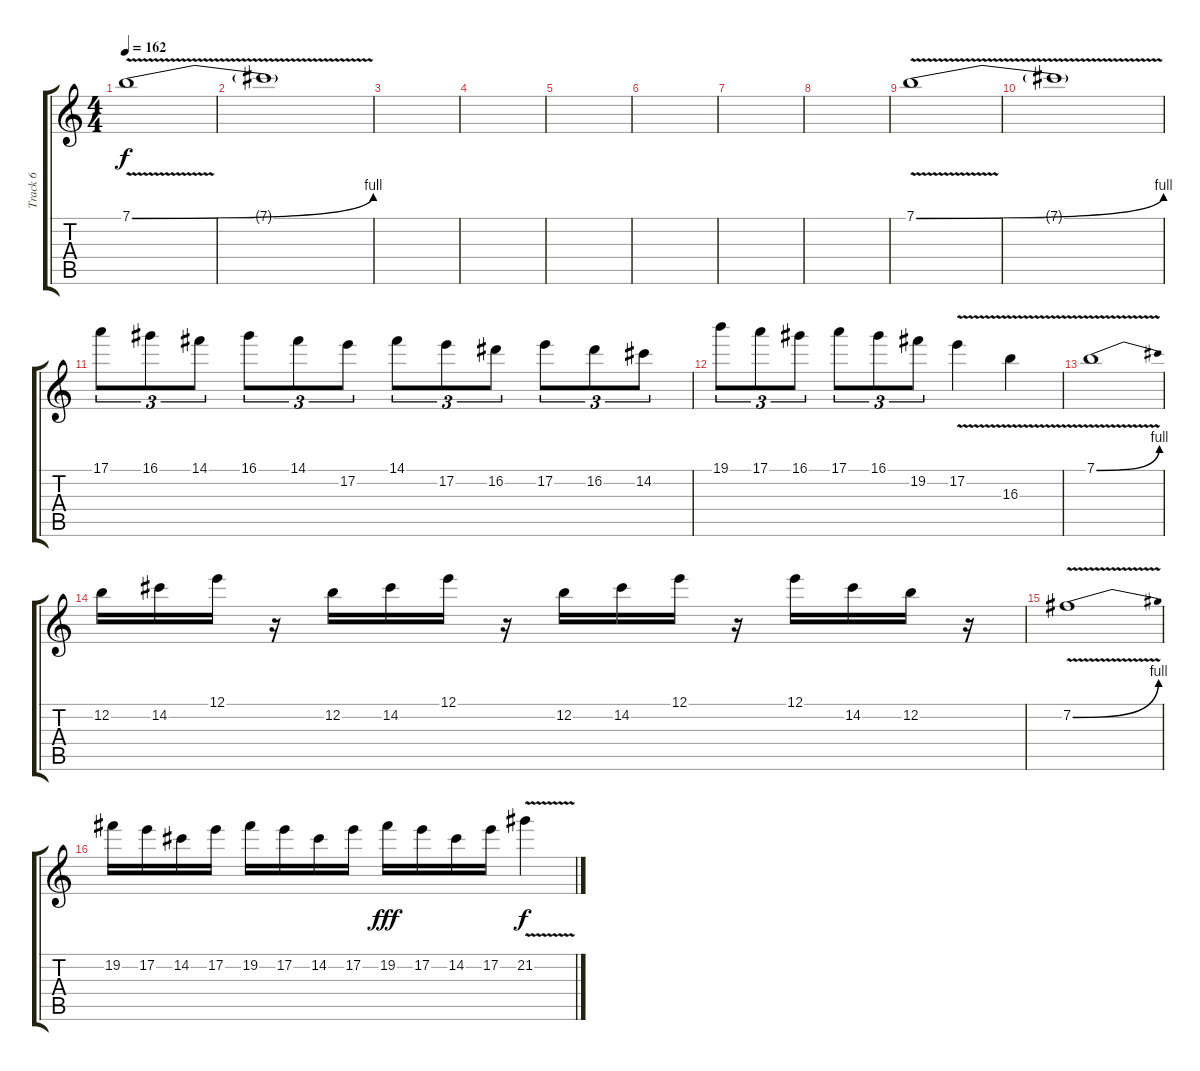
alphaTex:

\track ("Track 6" "Track 6") {instrument distortionguitar}
\staff {score tabs}
\tuning (E4 B3 G3 D3 A2 E2) {hide}
\ts (4 4)
\tempo 162
\clef g2
\ks c
7.1{be (bend 0 0 60 4) v}.1{dy f} |
7.1{t}.1{volume 9} |
|
|
|
|
|
|
7.1{be (bend 0 0 60 4) v}.1{volume 16} |
7.1{t}.1 |
17.1.8{tu (3 2)} 16.1.8{tu (3 2)} 14.1.8{tu (3 2)} 16.1.8{tu (3 2)} 14.1.8{tu (3 2)} 17.2.8{tu (3 2)} 14.1.8{tu (3 2)} 17.2.8{tu (3 2)} 16.2.8{tu (3 2)} 17.2.8{tu (3 2)} 16.2.8{tu (3 2)} 14.2.8{tu (3 2)} |
19.1.8{tu (3 2)} 17.1.8{tu (3 2)} 16.1.8{tu (3 2)} 17.1.8{tu (3 2)} 16.1.8{tu (3 2)} 19.2.8{tu (3 2)} 17.2{v}.4 16.3{v}.4 |
7.1{be (bend 0 0 60 4) v}.1 |
12.2.16 14.2.16 12.1.16 r.16 12.2.16 14.2.16 12.1.16 r.16 12.2.16 14.2.16 12.1.16 r.16 12.1.16 14.2.16 12.2.16 r.16 |
7.2{be (bend 0 0 60 4) v}.1 |
19.2.16 17.2.16 14.2.16 17.2.16 19.2.16 17.2.16 14.2.16 17.2.16 19.2.16{dy fff} 17.2.16 14.2.16 17.2.16 21.2{v}.4{dy f}
